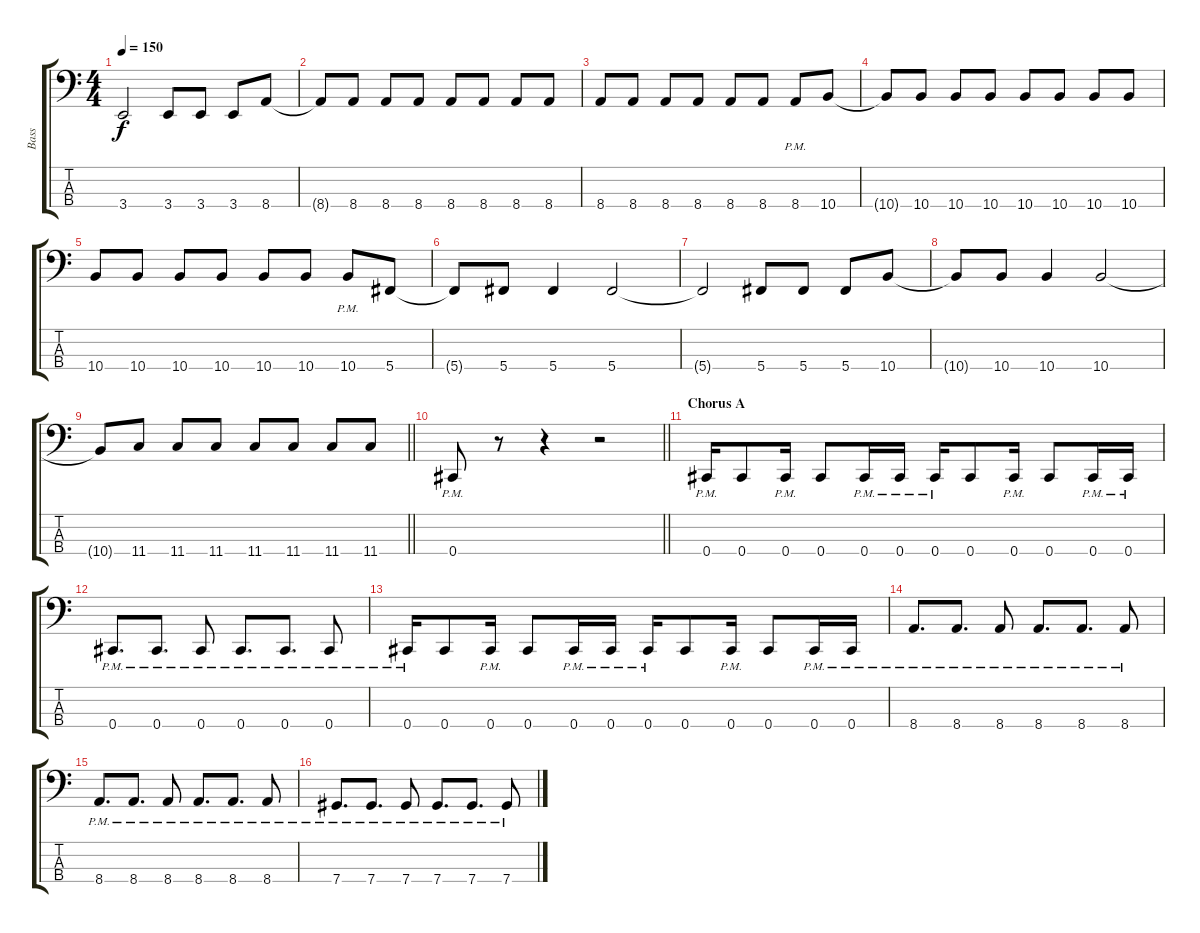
\track ("Bass" "Bass") {instrument electricbasspick}
\staff {score tabs}
\tuning (Gb2 Db2 Ab1 Db1) {hide}
\ts (4 4)
\tempo 150
\clef f4
\ks c
3.4{t}.2{dy f} 3.4.8 3.4.8 3.4.8 8.4.8 |
8.4{t}.8 8.4.8 8.4.8 8.4.8 8.4.8 8.4.8 8.4.8 8.4.8 |
8.4.8 8.4.8 8.4.8 8.4.8 8.4.8 8.4.8 8.4{pm}.8 10.4.8 |
10.4{t}.8 10.4.8 10.4.8 10.4.8 10.4.8 10.4.8 10.4.8 10.4.8 |
10.4.8 10.4.8 10.4.8 10.4.8 10.4.8 10.4.8 10.4{pm}.8 5.4.8 |
5.4{t}.8 5.4.8 5.4.4 5.4.2 |
5.4{t}.2 5.4.8 5.4.8 5.4.8 10.4.8 |
10.4{t}.8 10.4.8 10.4.4 10.4.2 |
\barLineRight lightlight
10.4{t}.8 11.4.8 11.4.8 11.4.8 11.4.8 11.4.8 11.4.8 11.4.8 |
\barLineRight lightlight
0.4{pm}.8 r.8 r.4 r.2 |
\section ("" "Chorus A")
0.4{pm}.16 0.4.8 0.4{pm}.16 0.4.8 0.4{pm}.16 0.4{pm}.16 0.4{pm}.16 0.4.8 0.4{pm}.16 0.4.8 0.4{pm}.16 0.4{pm}.16 |
0.4{pm}.8{d} 0.4{pm}.8{d} 0.4{pm}.8 0.4{pm}.8{d} 0.4{pm}.8{d} 0.4{pm}.8 |
0.4{pm}.16 0.4.8 0.4{pm}.16 0.4.8 0.4{pm}.16 0.4{pm}.16 0.4{pm}.16 0.4.8 0.4{pm}.16 0.4.8 0.4{pm}.16 0.4{pm}.16 |
8.4{pm}.8{d} 8.4{pm}.8{d} 8.4{pm}.8 8.4{pm}.8{d} 8.4{pm}.8{d} 8.4{pm}.8 |
8.4{pm}.8{d} 8.4{pm}.8{d} 8.4{pm}.8 8.4{pm}.8{d} 8.4{pm}.8{d} 8.4{pm}.8 |
7.4{pm}.8{d} 7.4{pm}.8{d} 7.4{pm}.8 7.4{pm}.8{d} 7.4{pm}.8{d} 7.4{pm}.8
